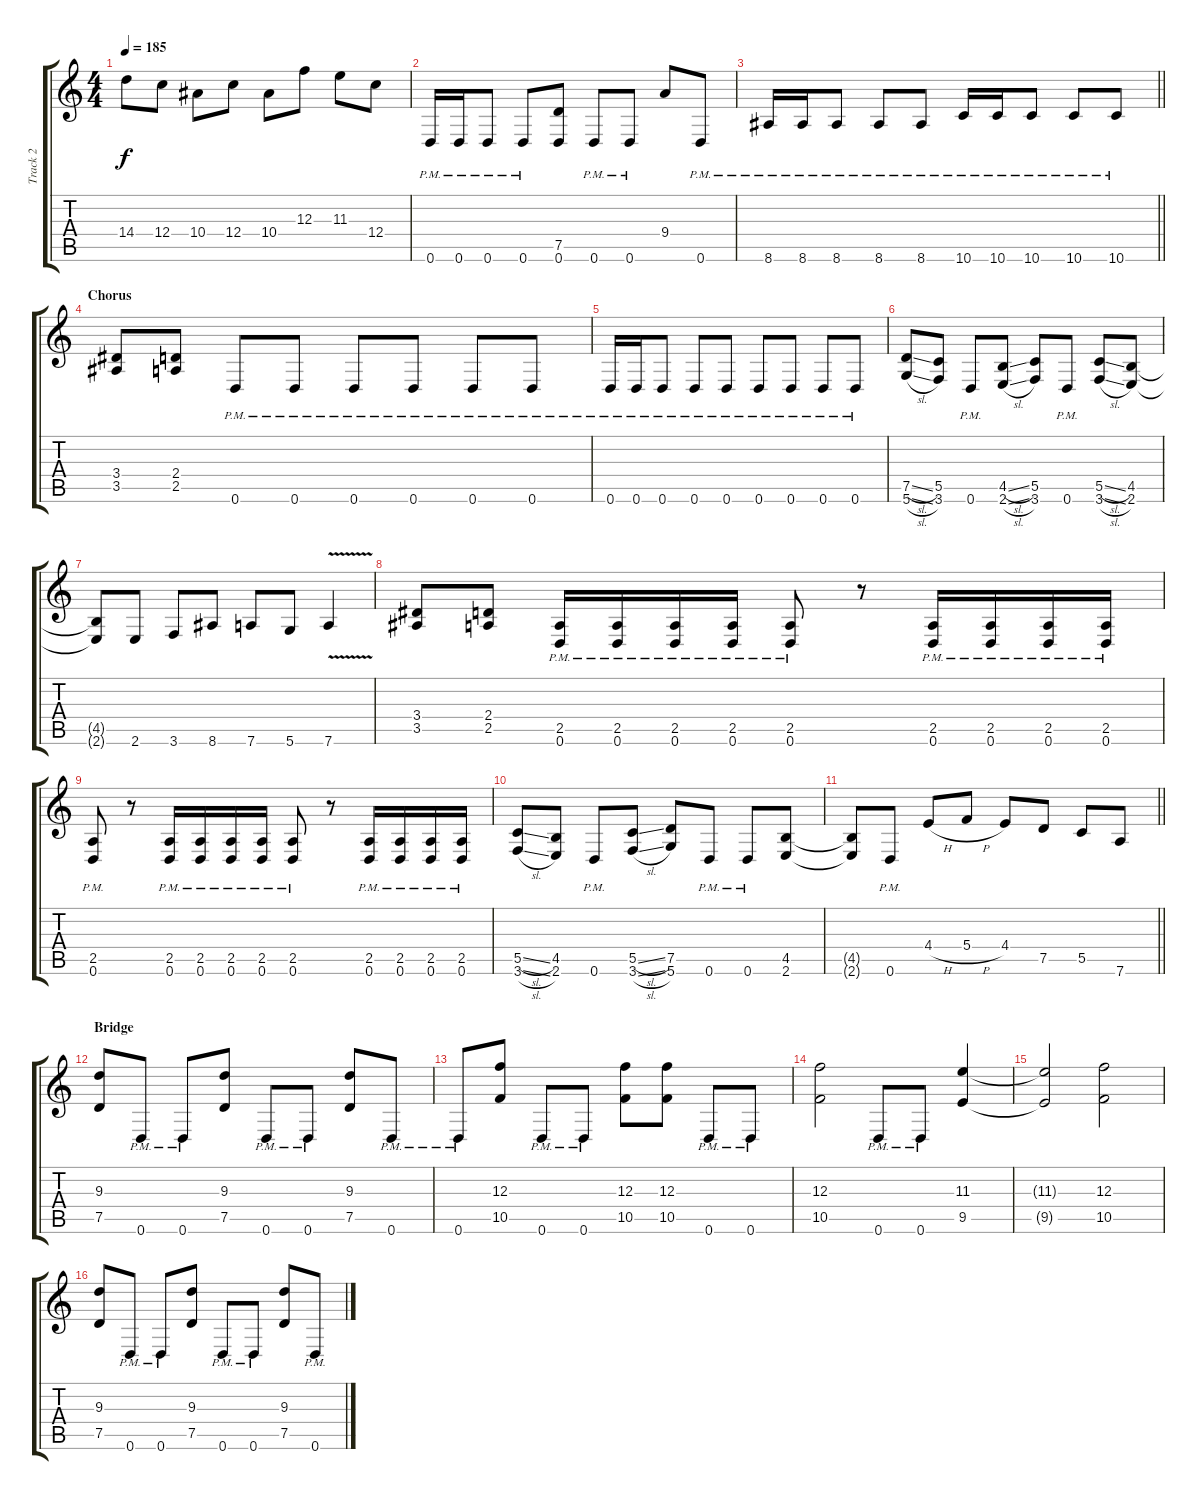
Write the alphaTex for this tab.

\track ("Track 2" "Track 2") {instrument distortionguitar}
\staff {score tabs}
\tuning (D4 A3 F3 C3 G2 D2) {hide}
\ts (4 4)
\tempo 185
\clef g2
\ks c
14.4.8{dy f} 12.4.8 10.4.8 12.4.8 10.4.8 12.3.8 11.3.8 12.4.8 |
0.6{pm}.16 0.6{pm}.16 0.6{pm}.8 0.6{pm}.8 (7.5 0.6).8 0.6{pm}.8 0.6{pm}.8 9.4.8 0.6{pm}.8 |
\barLineRight lightlight
8.6{pm}.16 8.6{pm}.16 8.6{pm}.8 8.6{pm}.8 8.6{pm}.8 10.6{pm}.16 10.6{pm}.16 10.6{pm}.8 10.6{pm}.8 10.6{pm}.8 |
\section ("" "Chorus")
(3.4 3.5).8 (2.4 2.5).8 0.6{pm}.8 0.6{pm}.8 0.6{pm}.8 0.6{pm}.8 0.6{pm}.8 0.6{pm}.8 |
0.6{pm}.16 0.6{pm}.16 0.6{pm}.8 0.6{pm}.8 0.6{pm}.8 0.6{pm}.8 0.6{pm}.8 0.6{pm}.8 0.6{pm}.8 |
(7.5{sl} 5.6{sl}).8 (5.5 3.6).8 0.6{pm}.8 (4.5{sl} 2.6{sl}).8 (5.5 3.6).8 0.6{pm}.8 (5.5{sl} 3.6{sl}).8 (4.5 2.6).8 |
(4.5{t} 2.6{t}).8 2.6.8 3.6.8 8.6.8 7.6.8 5.6.8 7.6{v}.4 |
(3.4 3.5).8 (2.4 2.5).8 (2.5{pm} 0.6{pm}).16 (2.5{pm} 0.6{pm}).16 (2.5{pm} 0.6{pm}).16 (2.5{pm} 0.6{pm}).16 (2.5{pm} 0.6{pm}).8 r.8 (2.5{pm} 0.6{pm}).16 (2.5{pm} 0.6{pm}).16 (2.5{pm} 0.6{pm}).16 (2.5{pm} 0.6{pm}).16 |
(2.5{pm} 0.6{pm}).8 r.8 (2.5{pm} 0.6{pm}).16 (2.5{pm} 0.6{pm}).16 (2.5{pm} 0.6{pm}).16 (2.5{pm} 0.6{pm}).16 (2.5{pm} 0.6{pm}).8 r.8 (2.5{pm} 0.6{pm}).16 (2.5{pm} 0.6{pm}).16 (2.5{pm} 0.6{pm}).16 (2.5{pm} 0.6{pm}).16 |
(5.5{sl} 3.6{sl}).8 (4.5 2.6).8 0.6{pm}.8 (5.5{sl} 3.6{sl}).8 (7.5 5.6).8 0.6{pm}.8 0.6{pm}.8 (4.5 2.6).8 |
\barLineRight lightlight
(4.5{t} 2.6{t}).8 0.6{pm}.8 4.4{h}.8 5.4{h}.8 4.4.8 7.5.8 5.5.8 7.6.8 |
\section ("" "Bridge")
(9.3 7.5).8 0.6{pm}.8 0.6{pm}.8 (9.3 7.5).8 0.6{pm}.8 0.6{pm}.8 (9.3 7.5).8 0.6{pm}.8 |
0.6{pm}.8 (12.3 10.5).8 0.6{pm}.8 0.6{pm}.8 (12.3 10.5).8 (12.3 10.5).8 0.6{pm}.8 0.6{pm}.8 |
(12.3 10.5).2 0.6{pm}.8 0.6{pm}.8 (11.3 9.5).4 |
(11.3{t} 9.5{t}).2 (12.3 10.5).2 |
(9.3 7.5).8 0.6{pm}.8 0.6{pm}.8 (9.3 7.5).8 0.6{pm}.8 0.6{pm}.8 (9.3 7.5).8 0.6{pm}.8
